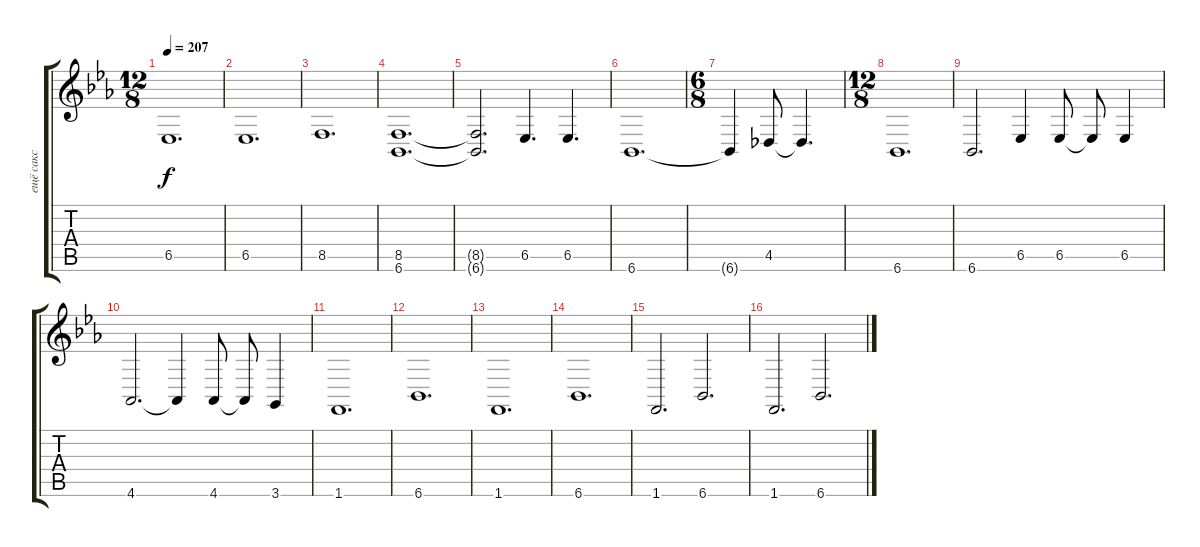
\track ("ещё сакс" "ещё сакс") {instrument tenorsax}
\staff {score tabs}
\tuning (E4 B3 G3 D3 A2 E2) {hide}
\ts (12 8)
\tempo 207
\clef g2
\ks eb
6.5.1{d dy f} |
6.5.1{d} |
8.5.1{d} |
(8.5 6.6).1{d} |
(8.5{t} 6.6{t}).2{d} 6.5.4{d} 6.5.4{d} |
6.6.1{d} |
\ts (6 8)
6.6{t}.4 4.5.8 4.5{t}.4{d} |
\ts (12 8)
6.6.1{d} |
6.6.2{d} 6.5.4 6.5.8 6.5{t}.8 6.5.4 |
4.6.2{d} 4.6{t}.4 4.6.8 4.6{t}.8 3.6.4 |
1.6.1{d} |
6.6.1{d} |
1.6.1{d} |
6.6.1{d} |
1.6.2{d} 6.6.2{d} |
1.6.2{d} 6.6.2{d}
